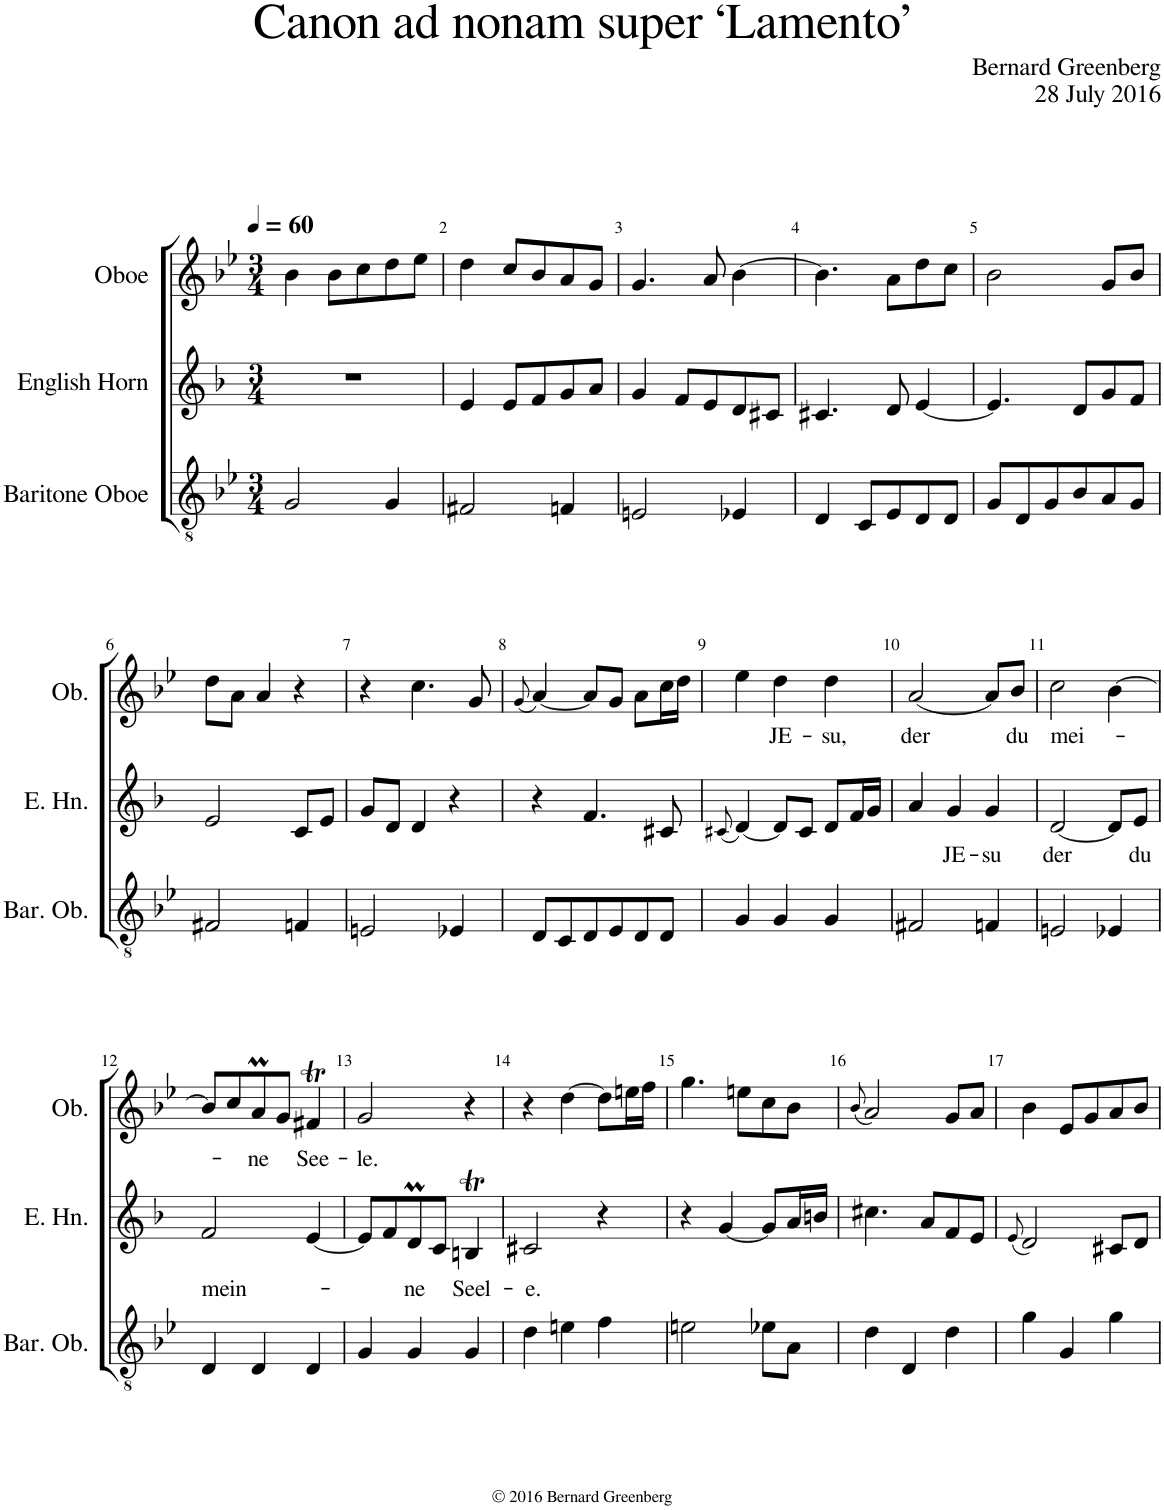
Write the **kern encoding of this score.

**kern	**kern	**text	**kern	**text
*part3	*part2	*part2	*part1	*part1
*staff3	*staff2	*staff2	*staff1	*staff1
*I"Baritone Oboe	*I"English Horn	*	*I"Oboe	*
*I'Bar. Ob.	*I'E. Hn.	*	*I'Ob.	*
*clefGv2	*clefG2	*	*clefG2	*
*	*Trd4c7	*	*	*
*k[b-e-]	*k[b-]	*	*k[b-e-]	*
*M3/4	*M3/4	*	*M3/4	*
*MM60	*MM60	*	*MM60	*
=1	=1	=1	=1	=1
2G/	2.r	.	4b-\	.
.	.	.	8b-\L	.
.	.	.	8cc\	.
4G/	.	.	8dd\	.
.	.	.	8ee-\J	.
=2	=2	=2	=2	=2
2F#X/	4e/	.	4dd\	.
.	8e/L	.	8cc/L	.
.	8f/	.	8b-/	.
4Fn/	8g/	.	8a/	.
.	8a/J	.	8g/J	.
=3	=3	=3	=3	=3
2En/	4g/	.	4.g/	.
.	8f/L	.	.	.
.	8e/	.	8a/	.
4E-X/	8d/	.	[4b-\	.
.	8c#X/J	.	.	.
=4	=4	=4	=4	=4
4D/	4.c#X/	.	4.b-\]	.
8C/L	.	.	.	.
8E-/	8d/	.	8a\L	.
8D/	[4e/	.	8dd\	.
8D/J	.	.	8cc\J	.
=5	=5	=5	=5	=5
8G/L	4.e/]	.	2b-\	.
8D/	.	.	.	.
8G/	.	.	.	.
8B-/	8d/L	.	.	.
8A/	8g/	.	8g/L	.
8G/J	8f/J	.	8b-/J	.
!!LO:LB:g=z
=6	=6	=6	=6	=6
2F#X/	2e/	.	8dd\L	.
.	.	.	8a\J	.
.	.	.	4a/	.
4Fn/	8c/L	.	4r	.
.	8e/J	.	.	.
=7	=7	=7	=7	=7
2En/	8g/L	.	4r	.
.	8d/J	.	.	.
.	4d/	.	4.cc\	.
4E-X/	4r	.	.	.
.	.	.	8g/	.
=8	=8	=8	=8	=8
.	.	.	(8qg/	.
8D/L	4r	.	[4a/)	.
8C/	.	.	.	.
8D/	4.f/	.	8a/L]	.
8E-/	.	.	8g/J	.
8D/	.	.	8a\L	.
8D/J	8c#X/	.	16cc\L	.
.	.	.	16dd\JJ	.
=9	=9	=9	=9	=9
.	(8qc#X/	.	.	.
4G/	[4d/)	.	4ee-\	.
!	!	!	!	!LO:LY:b
4G/	8d/L]	.	4dd\	JE-
.	8c#/J	.	.	.
!	!	!	!	!LO:LY:b
4G/	8d/L	.	4dd\	-su,
.	16f/L	.	.	.
.	16g/JJ	.	.	.
=10	=10	=10	=10	=10
!	!	!	!	!LO:LY:b
2F#X/	4a/	.	[2a/	der
!	!	!LO:LY:b	!	!
.	4g/	JE-	.	.
!	!	!LO:LY:b	!	!
4Fn/	4g/	-su	8a/L]	.
!	!	!	!	!LO:LY:b
.	.	.	8b-/J	du
=11	=11	=11	=11	=11
!	!	!LO:LY:b	!	!LO:LY:b
2En/	[2d/	der	2cc\	mei-
4E-X/	8d/L]	.	[4b-\	.
!	!	!LO:LY:b	!	!
.	8e/J	du	.	.
!!LO:LB:g=z
=12	=12	=12	=12	=12
!	!	!LO:LY:b	!	!
4D/	2f/	mein-	8b-/L]	.
.	.	.	8cc/	.
!	!	!	!	!LO:LY:b
4D/	.	.	8am/	-ne
.	.	.	8g/J	.
!	!	!	!	!LO:LY:b
4D/	[4e/	.	4f#Xt/	See-
=13	=13	=13	=13	=13
!	!	!	!	!LO:LY:b
4G/	8e/L]	.	2g/	-le.
.	8f/	.	.	.
!	!	!LO:LY:b	!	!
4G/	8dM/	-ne	.	.
.	8c/J	.	.	.
!	!	!LO:LY:b	!	!
4G/	4Bnt/	Seel-	4r	.
=14	=14	=14	=14	=14
!	!	!LO:LY:b	!	!
4d\	2c#X/	-e.	4r	.
4en\	.	.	[4dd\	.
4f\	4r	.	8dd\L]	.
.	.	.	16een\L	.
.	.	.	16ff\JJ	.
=15	=15	=15	=15	=15
2en\	4r	.	4.gg\	.
.	[4g/	.	.	.
.	.	.	8een\L	.
8e-X\L	8g/L]	.	8cc\	.
8A\J	16a/L	.	8b-\J	.
.	16bn/JJ	.	.	.
=16	=16	=16	=16	=16
.	.	.	(8qb-/	.
4d\	4.cc#X\	.	2a/)	.
4D/	.	.	.	.
.	8a/L	.	.	.
4d\	8f/	.	8g/L	.
.	8e/J	.	8a/J	.
=17	=17	=17	=17	=17
.	(8qe/	.	.	.
4g\	2d/)	.	4b-\	.
4G/	.	.	8e-/L	.
.	.	.	8g/	.
4g\	8c#X/L	.	8a/	.
.	8d/J	.	8b-/J	.
=	=	=	=	=
*-	*-	*-	*-	*-
